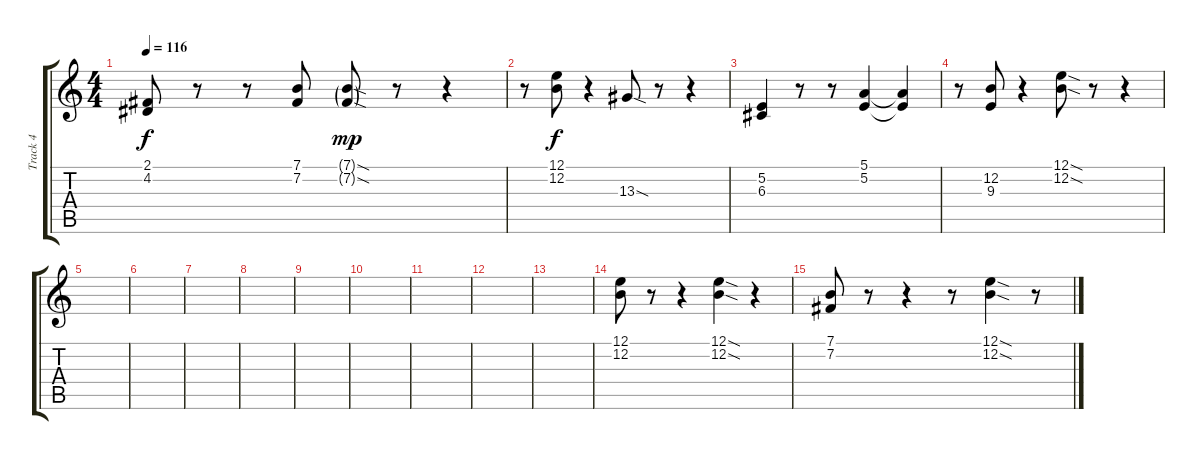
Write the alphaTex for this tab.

\track ("Track 4" "Track 4") {instrument electricgrandpiano}
\staff {score tabs}
\tuning (E4 B3 G3 D3 A2 E2) {hide}
\ts (4 4)
\tempo 116
\clef g2
\ks c
(2.1 4.2).8{dy f instrument overdrivenguitar} r.8 r.8 (7.1 7.2).8{instrument overdrivenguitar} (7.1{sod g} 7.2{sod g}).8{dy mp} r.8 r.4 |
r.8 (12.1 12.2).8{dy f instrument overdrivenguitar} r.4 13.3{sod}.8{instrument overdrivenguitar} r.8 r.4 |
(5.2 6.3).4{instrument overdrivenguitar} r.8 r.8 (5.1 5.2).4{instrument overdrivenguitar} (5.1{t} 5.2{t}).4 |
r.8 (12.2 9.3).8{instrument overdrivenguitar} r.4 (12.1{sod} 12.2{sod}).8{instrument overdrivenguitar} r.8 r.4 |
|
|
|
|
|
|
|
|
|
(12.1 12.2).8{volume 12 instrument overdrivenguitar} r.8 r.4 (12.1{sod} 12.2{sod}).4{instrument overdrivenguitar} r.4 |
(7.1 7.2).8{instrument overdrivenguitar} r.8 r.4 r.8 (12.1{sod} 12.2{sod}).4{instrument overdrivenguitar} r.8
